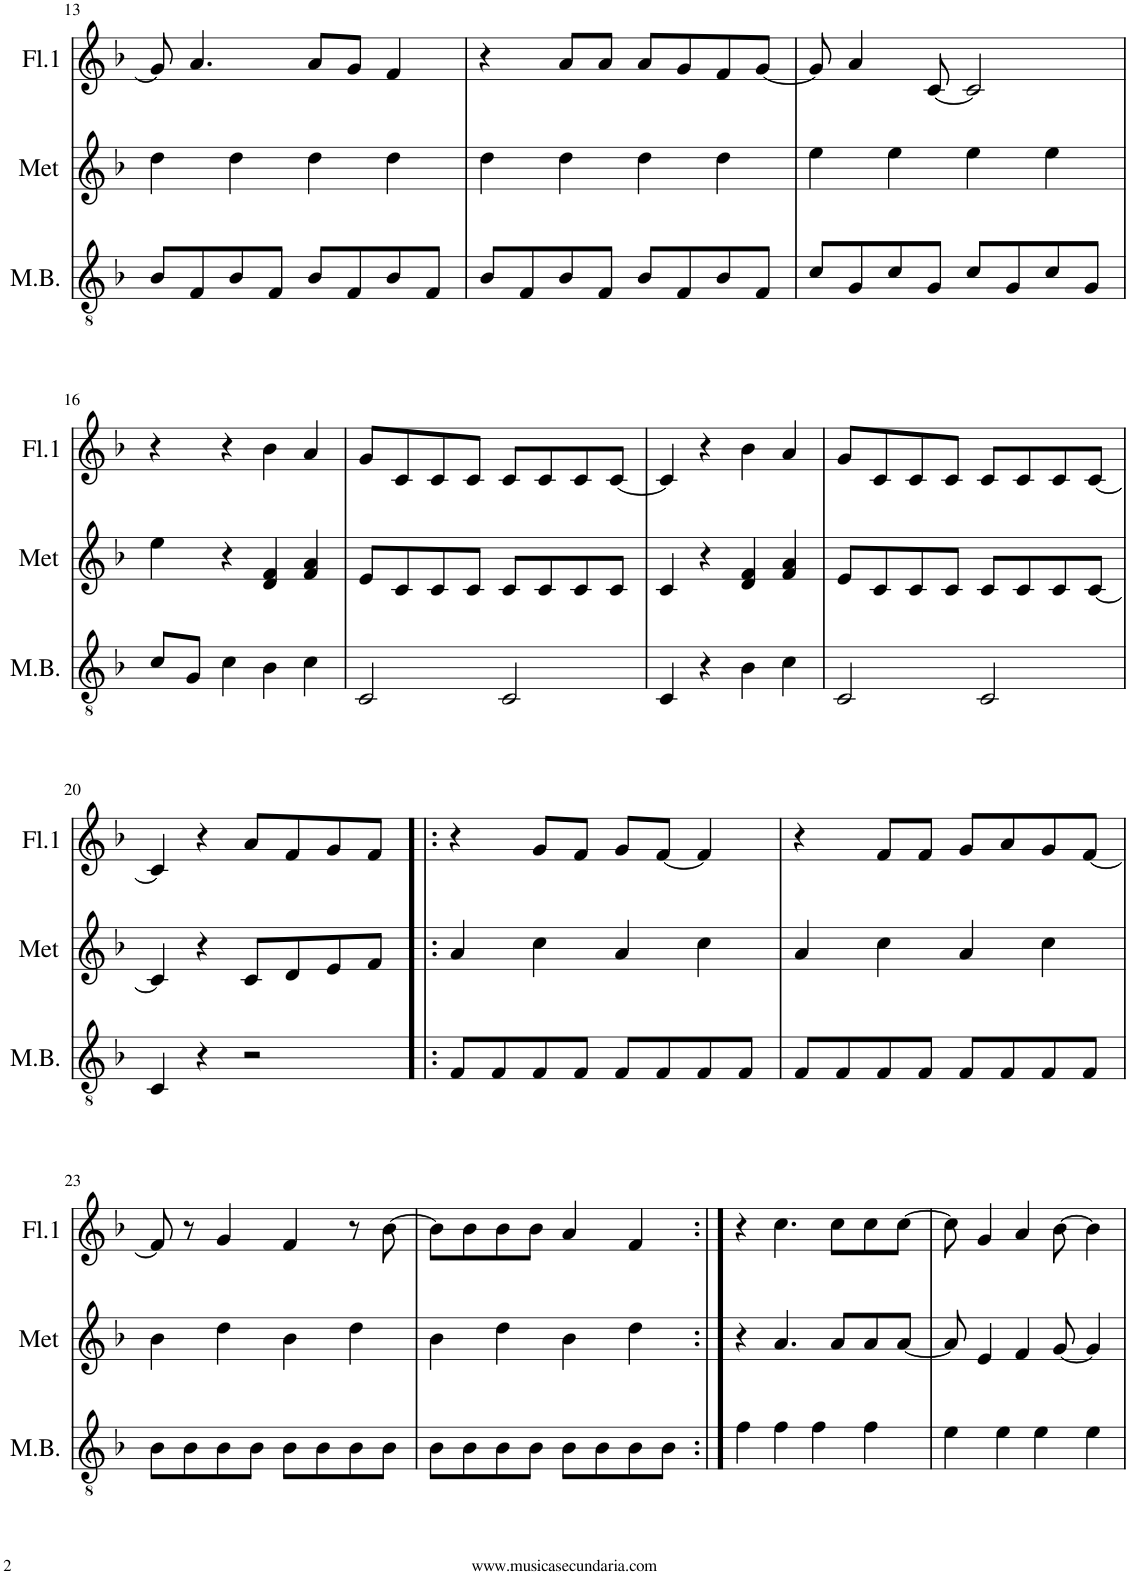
**kern	**kern	**kern
*part3	*part2	*part1
*staff3	*staff2	*staff1
*I"Met.Bajo	*I"Met-Fla2	*I"Flauta
*I'M.B.	*I'Met	*I'Fl.1
!!LO:PB:g=z
*clefGv2	*clefG2	*clefG2
*k[b-]	*k[b-]	*k[b-]
*M4/4	*M4/4	*M4/4
=13	=13	=13
8B-/L	4dd\	8g/]
8F/	.	4.a/
8B-/	4dd\	.
8F/J	.	.
8B-/L	4dd\	8a/L
8F/	.	8g/J
8B-/	4dd\	4f/
8F/J	.	.
=14	=14	=14
8B-/L	4dd\	4r
8F/	.	.
8B-/	4dd\	8a/L
8F/J	.	8a/J
8B-/L	4dd\	8a/L
8F/	.	8g/
8B-/	4dd\	8f/
8F/J	.	[8g/J
=15	=15	=15
8c/L	4ee\	8g/]
8G/	.	4a/
8c/	4ee\	.
8G/J	.	[8c/
8c/L	4ee\	2c/]
8G/	.	.
8c/	4ee\	.
8G/J	.	.
!!LO:LB:g=z
=16	=16	=16
8c/L	4ee\	4r
8G/J	.	.
4c\	4r	4r
4B-\	4d/ 4f/	4b-\
4c\	4f/ 4a/	4a/
=17	=17	=17
2C/	8e/L	8g/L
.	8c/	8c/
.	8c/	8c/
.	8c/J	8c/J
2C/	8c/L	8c/L
.	8c/	8c/
.	8c/	8c/
.	8c/J	[8c/J
=18	=18	=18
4C/	4c/	4c/]
4r	4r	4r
4B-\	4d/ 4f/	4b-\
4c\	4f/ 4a/	4a/
=19	=19	=19
2C/	8e/L	8g/L
.	8c/	8c/
.	8c/	8c/
.	8c/J	8c/J
2C/	8c/L	8c/L
.	8c/	8c/
.	8c/	8c/
.	[8c/J	[8c/J
!!LO:LB:g=z
=20	=20	=20
4C/	4c/]	4c/]
4r	4r	4r
2r	8c/L	8a/L
.	8d/	8f/
.	8e/	8g/
.	8f/J	8f/J
=21!|:	=21!|:	=21!|:
8F/L	4a/	4r
8F/	.	.
8F/	4cc\	8g/L
8F/J	.	8f/J
8F/L	4a/	8g/L
8F/	.	[8f/J
8F/	4cc\	4f/]
8F/J	.	.
=22	=22	=22
8F/L	4a/	4r
8F/	.	.
8F/	4cc\	8f/L
8F/J	.	8f/J
8F/L	4a/	8g/L
8F/	.	8a/
8F/	4cc\	8g/
8F/J	.	[8f/J
!!LO:LB:g=z
=23	=23	=23
8B-\L	4b-\	8f/]
8B-\	.	8r
8B-\	4dd\	4g/
8B-\J	.	.
8B-\L	4b-\	4f/
8B-\	.	.
8B-\	4dd\	8r
8B-\J	.	[8b-\
=24	=24	=24
8B-\L	4b-\	8b-\L]
8B-\	.	8b-\
8B-\	4dd\	8b-\
8B-\J	.	8b-\J
8B-\L	4b-\	4a/
8B-\	.	.
8B-\	4dd\	4f/
8B-\J	.	.
=25:|!	=25:|!	=25:|!
4f\	4r	4r
4f\	4.a/	4.cc\
4f\	.	.
.	8a/L	8cc\L
4f\	8a/	8cc\
.	[8a/J	[8cc\J
=26	=26	=26
4e\	8a/]	8cc\]
.	4e/	4g/
4e\	.	.
.	4f/	4a/
4e\	.	.
.	[8g/	[8b-\
4e\	4g/]	4b-\]
=	=	=
*-	*-	*-
